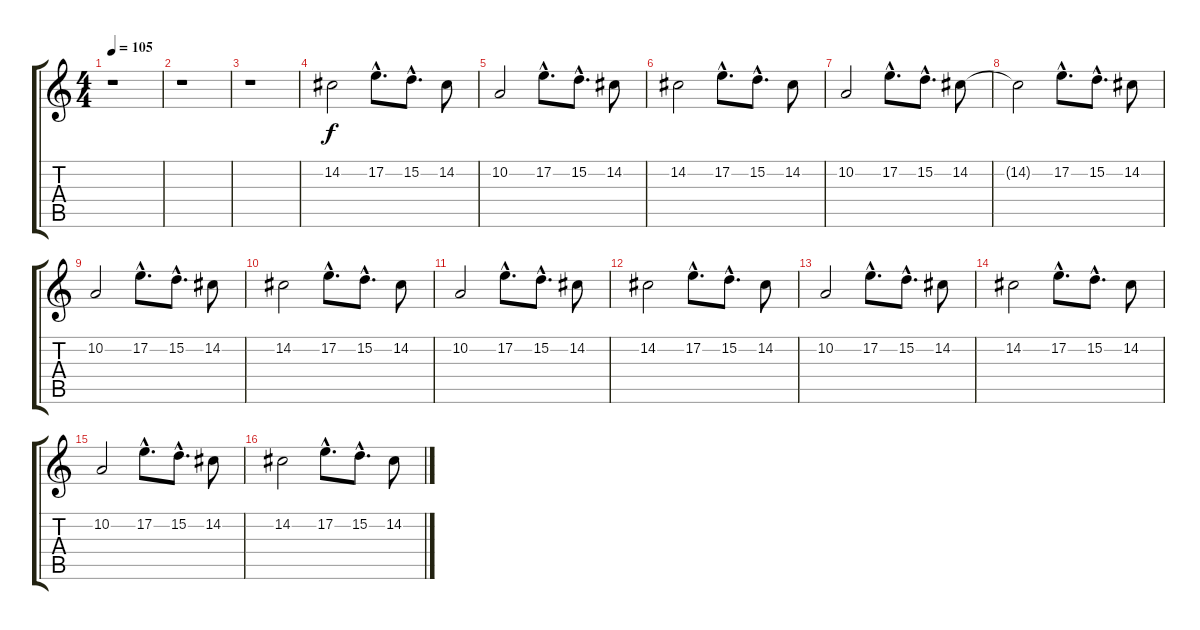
\track "" {instrument sitar}
\staff {score tabs}
\tuning (E4 B3 G3 D3 A2 E2) {hide}
\ts (4 4)
\tempo 105
\clef g2
\ks c
r.1{dy f} |
r.1 |
r.1 |
14.2.2 17.2{hac}.8{d} 15.2{hac}.8{d} 14.2.8 |
10.2.2 17.2{hac}.8{d} 15.2{hac}.8{d} 14.2.8 |
14.2.2 17.2{hac}.8{d} 15.2{hac}.8{d} 14.2.8 |
10.2.2 17.2{hac}.8{d} 15.2{hac}.8{d} 14.2.8 |
14.2{t}.2 17.2{hac}.8{d} 15.2{hac}.8{d} 14.2.8 |
10.2.2 17.2{hac}.8{d} 15.2{hac}.8{d} 14.2.8 |
14.2.2 17.2{hac}.8{d} 15.2{hac}.8{d} 14.2.8 |
10.2.2 17.2{hac}.8{d} 15.2{hac}.8{d} 14.2.8 |
14.2.2 17.2{hac}.8{d} 15.2{hac}.8{d} 14.2.8 |
10.2.2 17.2{hac}.8{d} 15.2{hac}.8{d} 14.2.8 |
14.2.2 17.2{hac}.8{d} 15.2{hac}.8{d} 14.2.8 |
10.2.2 17.2{hac}.8{d} 15.2{hac}.8{d} 14.2.8 |
14.2.2 17.2{hac}.8{d} 15.2{hac}.8{d} 14.2.8
